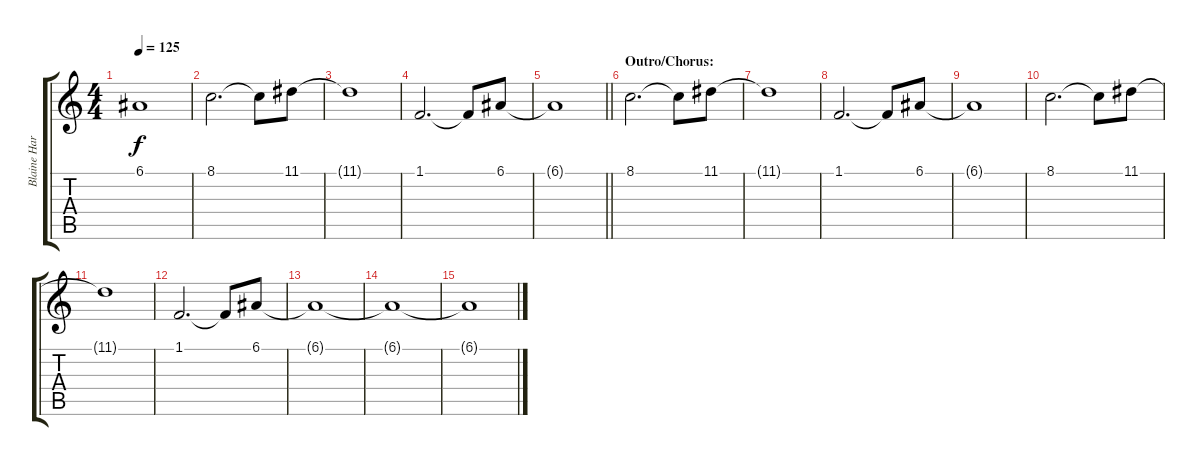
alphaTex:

\track ("Blaine Harrison (Keyboard 4)" "Blaine Har") {instrument lead2sawtooth}
\staff {score tabs}
\tuning (E4 B3 G3 D3 A2 E2) {hide}
\ts (4 4)
\tempo 125
\clef g2
\ks c
6.1{t}.1{dy f} |
8.1.2{d} 8.1{t}.8 11.1.8 |
11.1{t}.1 |
1.1.2{d} 1.1{t}.8 6.1.8 |
\barLineRight lightlight
6.1{t}.1 |
\section ("" "Outro/Chorus:")
8.1.2{d} 8.1{t}.8 11.1.8 |
11.1{t}.1 |
1.1.2{d} 1.1{t}.8 6.1.8 |
6.1{t}.1 |
8.1.2{d} 8.1{t}.8 11.1.8 |
11.1{t}.1 |
1.1.2{d} 1.1{t}.8 6.1.8 |
6.1{t}.1 |
6.1{t}.1 |
6.1{t}.1
